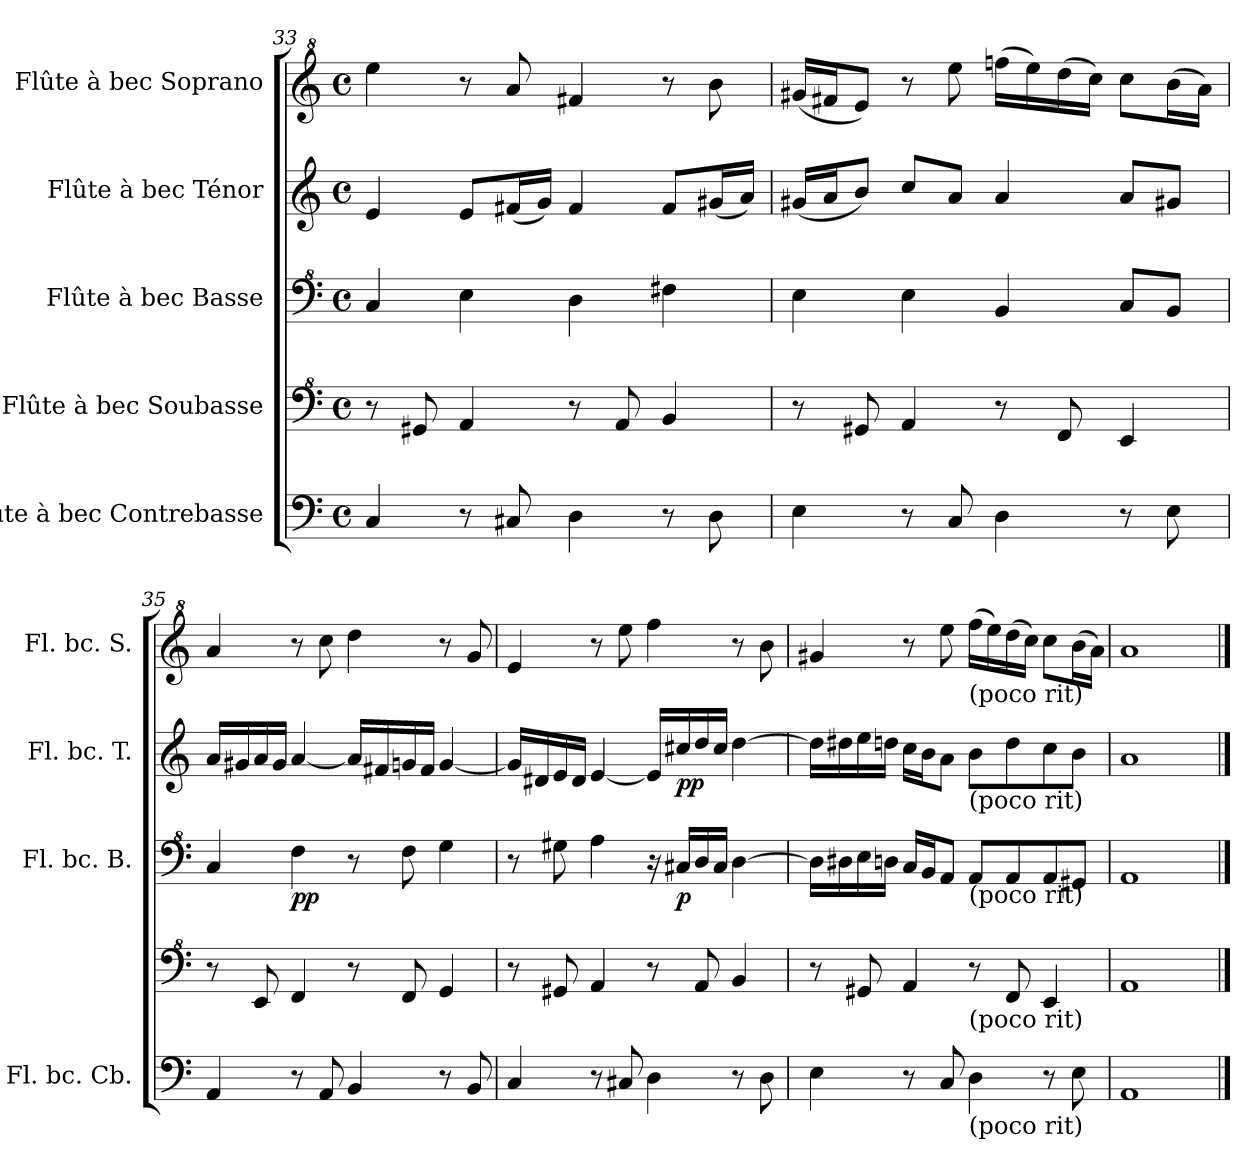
**kern	**kern	**kern	**dynam	**kern	**dynam	**kern
*part5	*part4	*part3	*part3	*part2	*part2	*part1
*staff5	*staff4	*staff3	*staff3	*staff2	*staff2	*staff1
*I"Flûte à bec Contrebasse	*I"Flûte à bec Soubasse	*I"Flûte à bec Basse	*	*I"Flûte à bec Ténor	*	*I"Flûte à bec Soprano
*I'Fl. bc. Cb.	*	*I'Fl. bc. B.	*	*I'Fl. bc. T.	*	*I'Fl. bc. S.
!!LO:LB:g=z
*clefF4	*clefF^4	*clefF^4	*	*clefG2	*	*clefG^2
*k[]	*k[]	*k[]	*	*k[]	*	*k[]
*M4/4	*M4/4	*M4/4	*	*M4/4	*	*M4/4
*met(c)	*met(c)	*met(c)	*	*met(c)	*	*met(c)
=33	=33	=33	=33	=33	=33	=33
4C/	8r	4c/	.	4e/	.	4eee\
.	8G#X/	.	.	.	.	.
8r	4A/	4e\	.	8e/L	.	8r
8C#X/	.	.	.	(<16f#X/L	.	8aa/
.	.	.	.	16g/JJ)	.	.
4D\	8r	4d\	.	4f#/	.	4ff#X/
.	8A/	.	.	.	.	.
8r	4B/	4f#X\	.	8f#/L	.	8r
8D\	.	.	.	(<16g#X/L	.	8bb\
.	.	.	.	16a/JJ)	.	.
=34	=34	=34	=34	=34	=34	=34
4E\	8r	4e\	.	(<16g#X/LL	.	(<16gg#X/LL
.	.	.	.	16a/J	.	16ff#X/J
.	8G#X/	.	.	8b/J)	.	8ee/J)
8r	4A/	4e\	.	8cc/L	.	8r
8C/	.	.	.	8a/J	.	8eee\
4D\	8r	4B/	.	4a/	.	(>16fffn\LL
.	.	.	.	.	.	16eee\)
.	8F/	.	.	.	.	(>16ddd\
.	.	.	.	.	.	16ccc\JJ)
8r	4E/	8c/L	.	8a/L	.	8ccc\L
8E\	.	8B/J	.	8g#X/J	.	(>16bb\L
.	.	.	.	.	.	16aa\JJ)
!!LO:PB:g=z
=35	=35	=35	=35	=35	=35	=35
4AA/	8r	4c/	.	16a/LL	.	4aa/
.	.	.	.	16g#X/	.	.
.	8E/	.	.	16a/	.	.
.	.	.	.	16g#/JJ	.	.
!	!	!	!LO:DY:b	!	!	!
8r	4F/	4f\	pp	[4a/	.	8r
8AA/	.	.	.	.	.	8ccc\
4BB/	8r	8r	.	16a/LL]	.	4ddd\
.	.	.	.	16f#X/	.	.
.	8F/	8f\	.	16gn/	.	.
.	.	.	.	16f#/JJ	.	.
8r	4G/	4g\	.	[4g/	.	8r
8BB/	.	.	.	.	.	8gg/
=36	=36	=36	=36	=36	=36	=36
4C/	8r	8r	.	16g/LL]	.	4ee/
.	.	.	.	16d#X/	.	.
.	8G#X/	8g#X\	.	16e/	.	.
.	.	.	.	16d#/JJ	.	.
8r	4A/	4a\	.	[4e/	.	8r
8C#X/	.	.	.	.	.	8eee\
4D\	8r	16r	.	16e/LL]	.	4fff\
!	!	!	!LO:DY:b	!	!LO:DY:b	!
.	.	16c#X/LL	p	16cc#X/	pp	.
.	8A/	16d/	.	16dd/	.	.
.	.	16c#/JJ	.	16cc#/JJ	.	.
8r	4B/	[4d\	.	[4dd\	.	8r
8D\	.	.	.	.	.	8bb\
!!LO:LB:g=z
=37	=37	=37	=37	=37	=37	=37
4E\	8r	16d\LL]	.	16dd\LL]	.	4gg#X/
.	.	16d#X\	.	16dd#X\	.	.
.	8G#X/	16e\	.	16ee\	.	.
.	.	16dn\JJ	.	16ddn\JJ	.	.
8r	4A/	16c/LL	.	16cc\LL	.	8r
.	.	16B/J	.	16b\J	.	.
8C/	.	8A/J	.	8a\J	.	8eee\
*	*	*	*	*	*	*MM48
!	!	!	!	!	!	!LO:TX:b:t=(poco rit)
!	!	!	!	!LO:TX:b:t=(poco rit)	!	!
!	!	!LO:TX:b:t=(poco rit)	!	!	!	!
!	!LO:TX:b:t=(poco rit)	!	!	!	!	!
!LO:TX:b:t=(poco rit)	!	!	!	!	!	!
4D\	8r	8A/L	.	8b\L	.	(>16fff\LL
.	.	.	.	.	.	16eee\)
*	*	*	*	*	*	*MM46
.	8F/	8A/	.	8dd\	.	(>16ddd\
.	.	.	.	.	.	16ccc\JJ)
*	*	*	*	*	*	*MM44
8r	4E/	8A/	.	8cc\	.	8ccc\L
*	*	*	*	*	*	*MM42
8E\	.	8G#X/J	.	8b\J	.	(>16bb\L
.	.	.	.	.	.	16aa\JJ)
=38	=38	=38	=38	=38	=38	=38
*	*	*	*	*	*	*MM40
1AA	1A	1A	.	1a	.	1aa
==	==	==	==	==	==	==
*-	*-	*-	*-	*-	*-	*-
